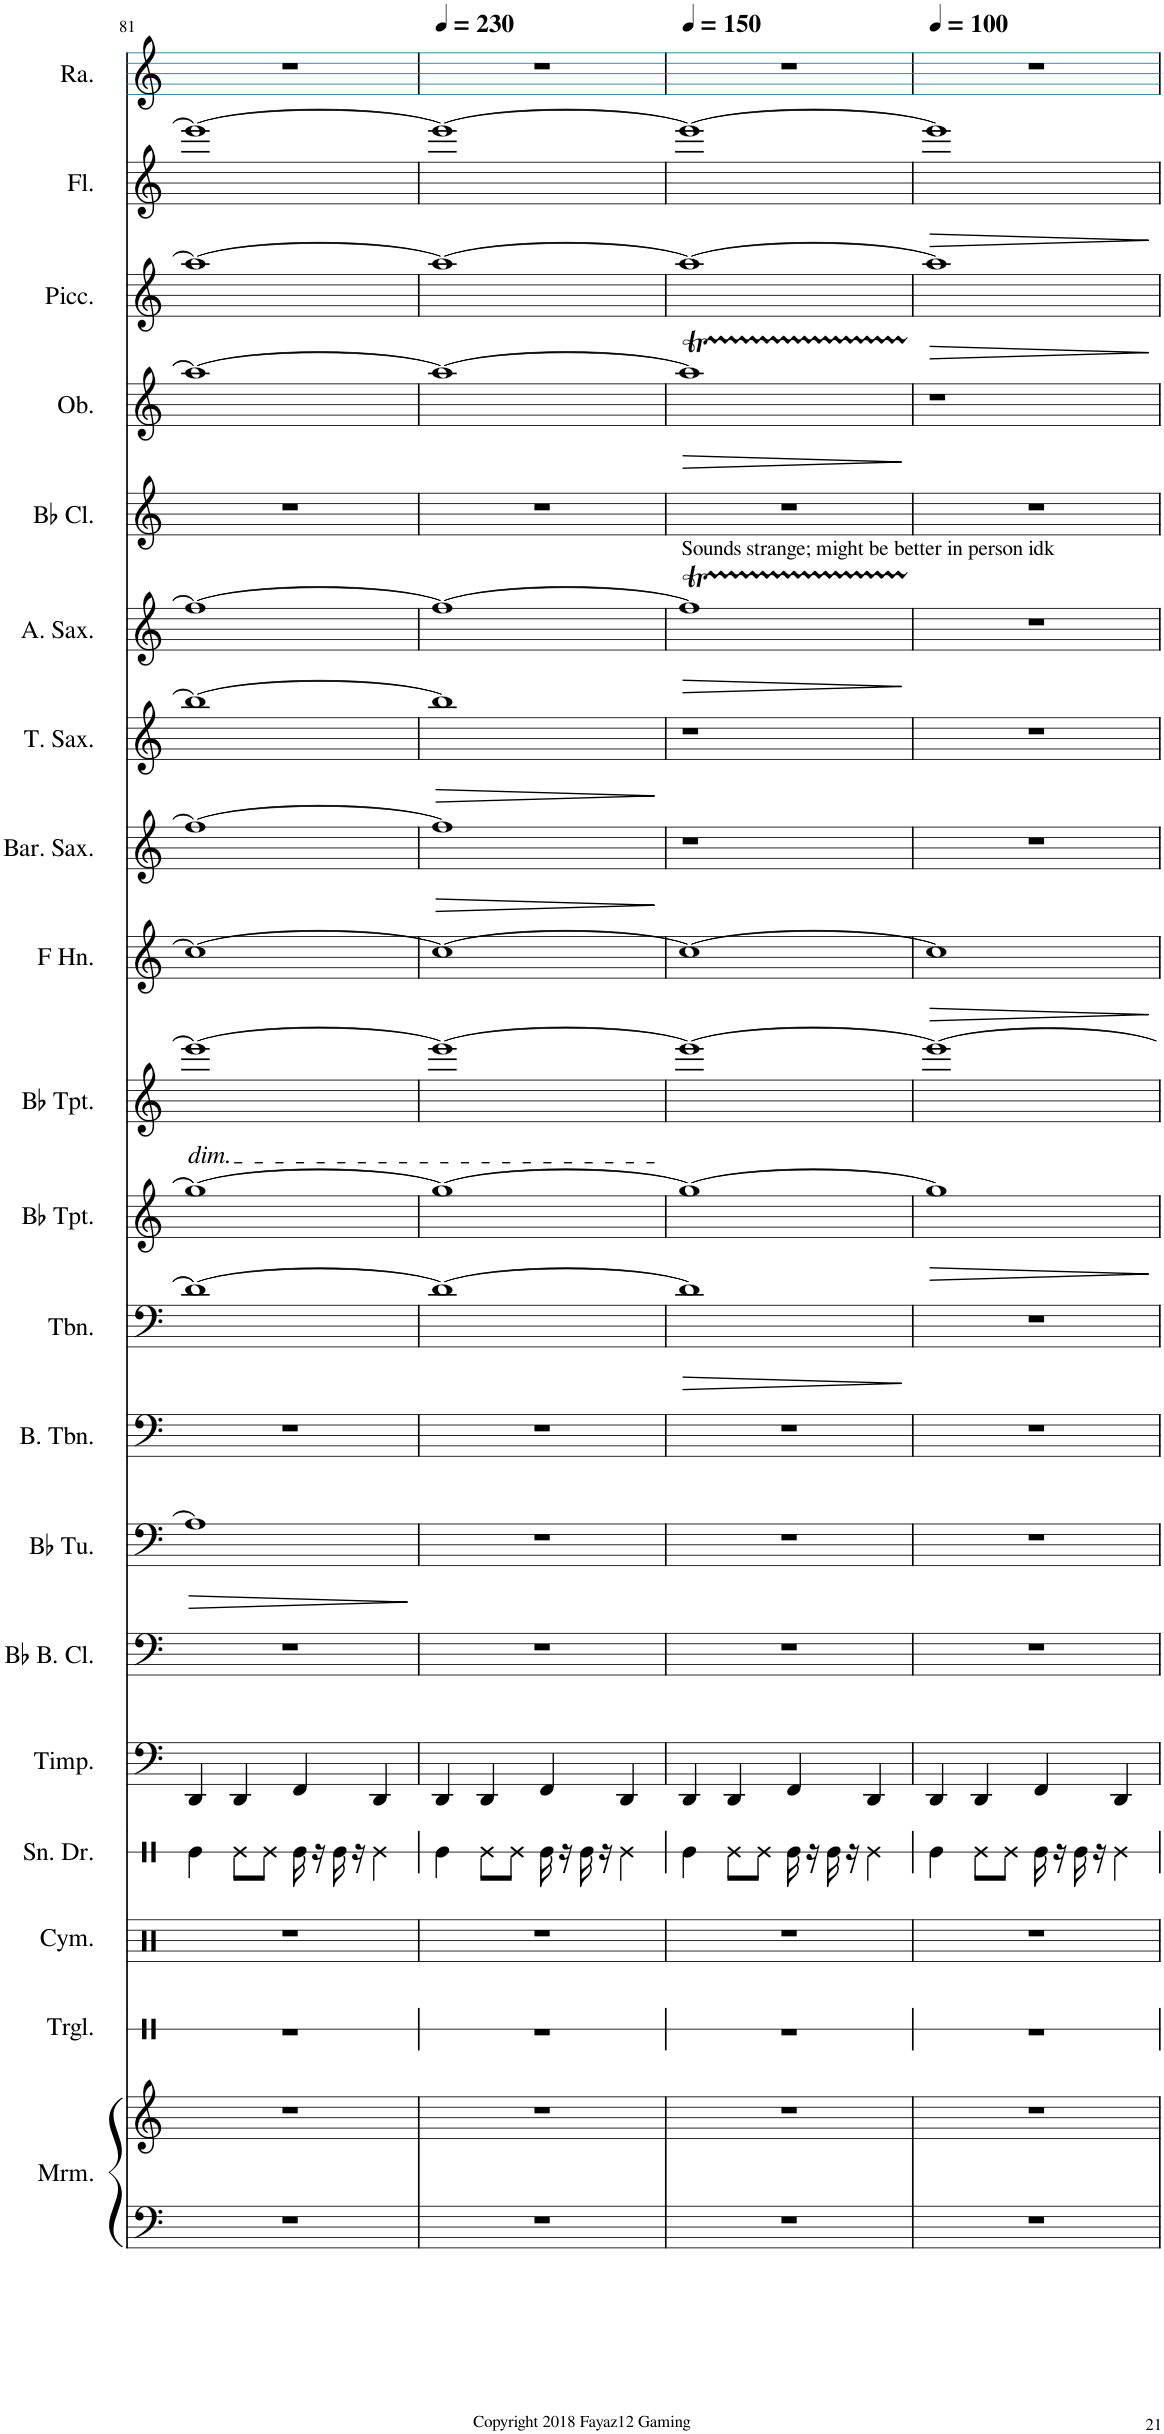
**kern	**kern	**kern	**kern	**kern	**kern	**kern	**kern	**dynam	**kern	**kern	**dynam	**kern	**dynam	**kern	**kern	**dynam	**kern	**dynam	**kern	**dynam	**kern	**dynam	**kern	**kern	**dynam	**kern	**dynam	**kern	**dynam	**kern
*part20	*part20	*part19	*part18	*part17	*part16	*part15	*part14	*part14	*part13	*part12	*part12	*part11	*part11	*part10	*part9	*part9	*part8	*part8	*part7	*part7	*part6	*part6	*part5	*part4	*part4	*part3	*part3	*part2	*part2	*part1
*staff21	*staff20	*staff19	*staff18	*staff17	*staff16	*staff15	*staff14	*staff14	*staff13	*staff12	*staff12	*staff11	*staff11	*staff10	*staff9	*staff9	*staff8	*staff8	*staff7	*staff7	*staff6	*staff6	*staff5	*staff4	*staff4	*staff3	*staff3	*staff2	*staff2	*staff1
*I"Marimba	*	*I"Triangle	*I"Cymbals	*I"Snare Drum	*I"Timpani	*I"Bb Bass Clarinet (Bass Clef)	*I"Bb Tuba	*	*I"Bass Trombone	*I"Trombone	*	*I"Bb Trumpet	*	*I"Bb Trumpet	*I"Horn in F	*	*I"Baritone Saxophone	*	*I"Tenor Saxophone	*	*I"Alto Saxophone	*	*I"Bb Clarinet	*I"Oboe	*	*I"Piccolo	*	*I"Flute	*	*I"Rosalina
*I'Mrm.	*	*I'Trgl.	*I'Cym.	*I'Sn. Dr.	*I'Timp.	*I'Bb B. Cl.	*I'Bb Tu.	*	*I'B. Tbn.	*I'Tbn.	*	*I'Bb Tpt.	*	*I'Bb Tpt.	*	*	*I'Bar. Sax.	*	*I'T. Sax.	*	*I'A. Sax.	*	*I'Bb Cl.	*I'Ob.	*	*I'Picc.	*	*I'Fl.	*	*I'Ra.
!!LO:PB:g=z
*clefF4	*clefG2	*clefX	*clefX	*clefX	*clefF4	*clefF4	*clefF4	*	*clefF4	*clefF4	*	*clefG2	*	*clefG2	*clefG2	*	*clefG2	*	*clefG2	*	*clefG2	*	*clefG2	*clefG2	*	*clefG2	*	*clefG2	*	*clefG2
*	*	*	*	*	*	*Trd1c2	*	*	*	*	*	*Trd1c2	*	*Trd1c2	*Trd4c7	*	*Trd12c21	*	*Trd8c14	*	*Trd5c9	*	*Trd1c2	*	*	*Trd-7c-12	*	*	*	*
*k[]	*k[]	*k[]	*k[]	*k[]	*k[]	*k[]	*k[]	*	*k[]	*k[]	*	*k[]	*	*k[]	*k[]	*	*k[]	*	*k[]	*	*k[]	*	*k[]	*k[]	*	*k[]	*	*k[]	*	*k[]
*M4/4	*M4/4	*M4/4	*M4/4	*M4/4	*M4/4	*M4/4	*M4/4	*	*M4/4	*M4/4	*	*M4/4	*	*M4/4	*M4/4	*	*M4/4	*	*M4/4	*	*M4/4	*	*M4/4	*M4/4	*	*M4/4	*	*M4/4	*	*M4/4
=81	=81	=81	=81	=81	=81	=81	=81	=81	=81	=81	=81	=81	=81	=81	=81	=81	=81	=81	=81	=81	=81	=81	=81	=81	=81	=81	=81	=81	=81	=81
!	!	!	!	!	!	!	!	!	!	!	!	!	!	!LO:TX:b:i:t=dim.	!	!	!	!	!	!	!	!	!	!	!	!	!	!	!	!
!	!	!	!	!	!	!	!	!LO:HP:b	!	!	!	!	!	!	!	!	!	!	!	!	!	!	!	!	!	!	!	!	!	!
1r	1r	1r	1r	4Re\	4DD/	1r	1A]	>	1r	1d_	.	1gg_	.	1eee_	1cc_	.	1ff#_	.	1bb_	.	1ff#_	.	1r	1aa_	.	1aa_	.	1eee_	.	1r
.	.	.	.	8Re\L	4DD/	.	.	.	.	.	.	.	.	.	.	.	.	.	.	.	.	.	.	.	.	.	.	.	.	.
.	.	.	.	8Re\J	.	.	.	.	.	.	.	.	.	.	.	.	.	.	.	.	.	.	.	.	.	.	.	.	.	.
.	.	.	.	16Re\	4FF/	.	.	.	.	.	.	.	.	.	.	.	.	.	.	.	.	.	.	.	.	.	.	.	.	.
.	.	.	.	16r	.	.	.	.	.	.	.	.	.	.	.	.	.	.	.	.	.	.	.	.	.	.	.	.	.	.
.	.	.	.	16Re\	.	.	.	.	.	.	.	.	.	.	.	.	.	.	.	.	.	.	.	.	.	.	.	.	.	.
.	.	.	.	16r	.	.	.	.	.	.	.	.	.	.	.	.	.	.	.	.	.	.	.	.	.	.	.	.	.	.
.	.	.	.	4Re\	4DD/	.	.	.	.	.	.	.	.	.	.	.	.	.	.	.	.	.	.	.	.	.	.	.	.	.
.	.	.	.	.	.	.	.	]	.	.	.	.	.	.	.	.	.	.	.	.	.	.	.	.	.	.	.	.	.	.
=82	=82	=82	=82	=82	=82	=82	=82	=82	=82	=82	=82	=82	=82	=82	=82	=82	=82	=82	=82	=82	=82	=82	=82	=82	=82	=82	=82	=82	=82	=82
*	*	*	*	*	*	*	*	*	*	*	*	*	*	*	*	*	*	*	*	*	*	*	*	*	*	*	*	*	*	*MM230
!	!	!	!	!	!	!	!	!	!	!	!	!	!	!	!	!	!	!LO:HP:b	!	!LO:HP:b	!	!	!	!	!	!	!	!	!	!
1r	1r	1r	1r	4Re\	4DD/	1r	1r	.	1r	1d_	.	1gg_	.	1eee_	1cc_	.	1ff#]	>	1bb]	>	1ff#_	.	1r	1aa_	.	1aa_	.	1eee_	.	1r
.	.	.	.	8Re\L	4DD/	.	.	.	.	.	.	.	.	.	.	.	.	.	.	.	.	.	.	.	.	.	.	.	.	.
.	.	.	.	8Re\J	.	.	.	.	.	.	.	.	.	.	.	.	.	.	.	.	.	.	.	.	.	.	.	.	.	.
.	.	.	.	16Re\	4FF/	.	.	.	.	.	.	.	.	.	.	.	.	.	.	.	.	.	.	.	.	.	.	.	.	.
.	.	.	.	16r	.	.	.	.	.	.	.	.	.	.	.	.	.	.	.	.	.	.	.	.	.	.	.	.	.	.
.	.	.	.	16Re\	.	.	.	.	.	.	.	.	.	.	.	.	.	.	.	.	.	.	.	.	.	.	.	.	.	.
.	.	.	.	16r	.	.	.	.	.	.	.	.	.	.	.	.	.	.	.	.	.	.	.	.	.	.	.	.	.	.
.	.	.	.	4Re\	4DD/	.	.	.	.	.	.	.	.	.	.	.	.	.	.	.	.	.	.	.	.	.	.	.	.	.
.	.	.	.	.	.	.	.	.	.	.	.	.	.	.	.	.	.	]	.	]	.	.	.	.	.	.	.	.	.	.
=83	=83	=83	=83	=83	=83	=83	=83	=83	=83	=83	=83	=83	=83	=83	=83	=83	=83	=83	=83	=83	=83	=83	=83	=83	=83	=83	=83	=83	=83	=83
*	*	*	*	*	*	*	*	*	*	*	*	*	*	*	*	*	*	*	*	*	*	*	*	*	*	*	*	*	*	*MM150
!	!	!	!	!	!	!	!	!	!	!	!	!	!	!	!	!	!	!	!	!	!LO:TX:a:t=Sounds strange; might be better in person idk	!	!	!	!	!	!	!	!	!
!	!	!	!	!	!	!	!	!	!	!	!LO:HP:b	!	!	!	!	!	!	!	!	!	!	!LO:HP:b	!	!	!LO:HP:b	!	!	!	!	!
1r	1r	1r	1r	4Re\	4DD/	1r	1r	.	1r	1d]	>	1gg_	.	1eee_	1cc_	.	1r	.	1r	.	1ff#t]	>	1r	1aaT]	>	1aa_	.	1eee_	.	1r
.	.	.	.	8Re\L	4DD/	.	.	.	.	.	.	.	.	.	.	.	.	.	.	.	.	.	.	.	.	.	.	.	.	.
.	.	.	.	8Re\J	.	.	.	.	.	.	.	.	.	.	.	.	.	.	.	.	.	.	.	.	.	.	.	.	.	.
.	.	.	.	16Re\	4FF/	.	.	.	.	.	.	.	.	.	.	.	.	.	.	.	.	.	.	.	.	.	.	.	.	.
.	.	.	.	16r	.	.	.	.	.	.	.	.	.	.	.	.	.	.	.	.	.	.	.	.	.	.	.	.	.	.
.	.	.	.	16Re\	.	.	.	.	.	.	.	.	.	.	.	.	.	.	.	.	.	.	.	.	.	.	.	.	.	.
.	.	.	.	16r	.	.	.	.	.	.	.	.	.	.	.	.	.	.	.	.	.	.	.	.	.	.	.	.	.	.
.	.	.	.	4Re\	4DD/	.	.	.	.	.	.	.	.	.	.	.	.	.	.	.	.	.	.	.	.	.	.	.	.	.
.	.	.	.	.	.	.	.	.	.	.	]	.	.	.	.	.	.	.	.	.	.	]	.	.	]	.	.	.	.	.
=84	=84	=84	=84	=84	=84	=84	=84	=84	=84	=84	=84	=84	=84	=84	=84	=84	=84	=84	=84	=84	=84	=84	=84	=84	=84	=84	=84	=84	=84	=84
*	*	*	*	*	*	*	*	*	*	*	*	*	*	*	*	*	*	*	*	*	*	*	*	*	*	*	*	*	*	*MM100
!	!	!	!	!	!	!	!	!	!	!	!	!	!LO:HP:b	!	!	!LO:HP:b	!	!	!	!	!	!	!	!	!	!	!LO:HP:b	!	!LO:HP:b	!
1r	1r	1r	1r	4Re\	4DD/	1r	1r	.	1r	1r	.	1gg]	>	1eee_	1cc]	>	1r	.	1r	.	1r	.	1r	1r	.	1aa]	>	1eee]	>	1r
.	.	.	.	8Re\L	4DD/	.	.	.	.	.	.	.	.	.	.	.	.	.	.	.	.	.	.	.	.	.	.	.	.	.
.	.	.	.	8Re\J	.	.	.	.	.	.	.	.	.	.	.	.	.	.	.	.	.	.	.	.	.	.	.	.	.	.
.	.	.	.	16Re\	4FF/	.	.	.	.	.	.	.	.	.	.	.	.	.	.	.	.	.	.	.	.	.	.	.	.	.
.	.	.	.	16r	.	.	.	.	.	.	.	.	.	.	.	.	.	.	.	.	.	.	.	.	.	.	.	.	.	.
.	.	.	.	16Re\	.	.	.	.	.	.	.	.	.	.	.	.	.	.	.	.	.	.	.	.	.	.	.	.	.	.
.	.	.	.	16r	.	.	.	.	.	.	.	.	.	.	.	.	.	.	.	.	.	.	.	.	.	.	.	.	.	.
.	.	.	.	4Re\	4DD/	.	.	.	.	.	.	.	.	.	.	.	.	.	.	.	.	.	.	.	.	.	.	.	.	.
.	.	.	.	.	.	.	.	.	.	.	.	.	]	.	.	]	.	.	.	.	.	.	.	.	.	.	]	.	]	.
=	=	=	=	=	=	=	=	=	=	=	=	=	=	=	=	=	=	=	=	=	=	=	=	=	=	=	=	=	=	=
*-	*-	*-	*-	*-	*-	*-	*-	*-	*-	*-	*-	*-	*-	*-	*-	*-	*-	*-	*-	*-	*-	*-	*-	*-	*-	*-	*-	*-	*-	*-
